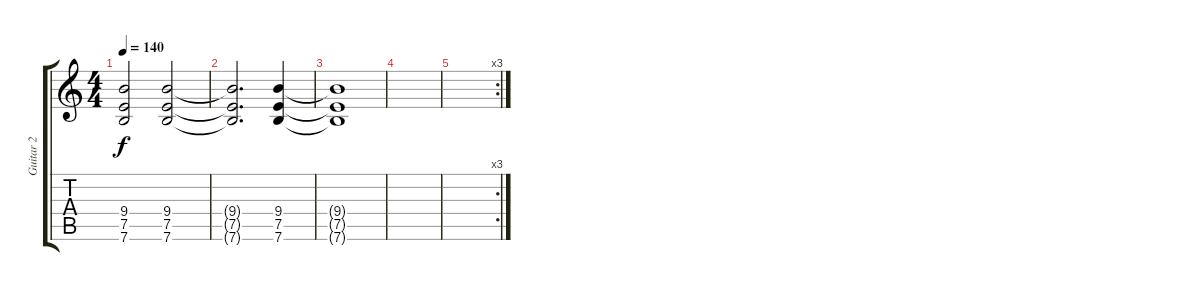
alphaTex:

\track ("Guitar 2" "Guitar 2") {instrument distortionguitar}
\staff {score tabs}
\tuning (E4 B3 G3 D3 A2 E2) {hide}
\ts (4 4)
\tempo 140
\clef g2
\ks c
(9.4{t} 7.5{t} 7.6{t}).2{dy f} (9.4 7.5 7.6).2 |
(9.4{t} 7.5{t} 7.6{t}).2{d} (9.4 7.5 7.6).4 |
(9.4{t} 7.5{t} 7.6{t}).1 |
|
\rc 3
